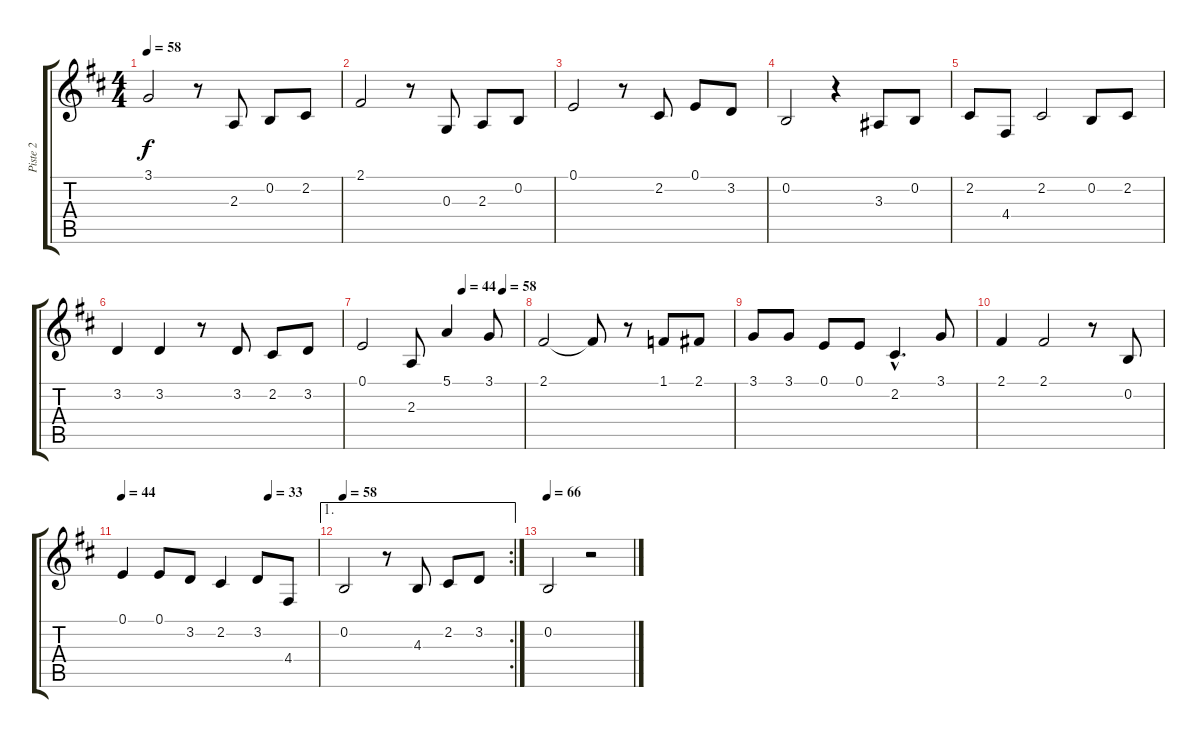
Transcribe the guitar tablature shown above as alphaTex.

\track ("Piste 2" "Piste 2") {instrument sopranosax}
\staff {score tabs}
\tuning (E4 B3 G3 D3 A2 E2) {hide}
\ts (4 4)
\tempo 58
\clef g2
\ks bminor
3.1.2{dy f} r.8 2.3.8 0.2.8 2.2.8 |
2.1.2 r.8 0.3.8 2.3.8 0.2.8 |
0.1.2 r.8 2.2.8 0.1.8 3.2.8 |
0.2.2 r.4 3.3.8 0.2.8 |
2.2.8 4.4.8 2.2.2 0.2.8 2.2.8 |
3.2.4 3.2.4 r.8 3.2.8 2.2.8 3.2.8 |
\tempo (44 0.625)
\tempo (58 0.875)
0.1.2 2.3.8 5.1.4 3.1.8 |
2.1.2 2.1{t}.8 r.8 1.1.8 2.1.8 |
3.1.8 3.1.8 0.1.8 0.1.8 2.2{hac}.4{d} 3.1.8 |
2.1.4 2.1.2 r.8 0.2.8 |
\tempo 44
\tempo (33 0.75)
0.1.4 0.1.8 3.2.8 2.2.4 3.2.8 4.4.8 |
\ae 1
\rc 2
\tempo 58
0.2.2 r.8 4.3.8 2.2.8 3.2.8 |
\tempo 66
0.2.2 r.2
